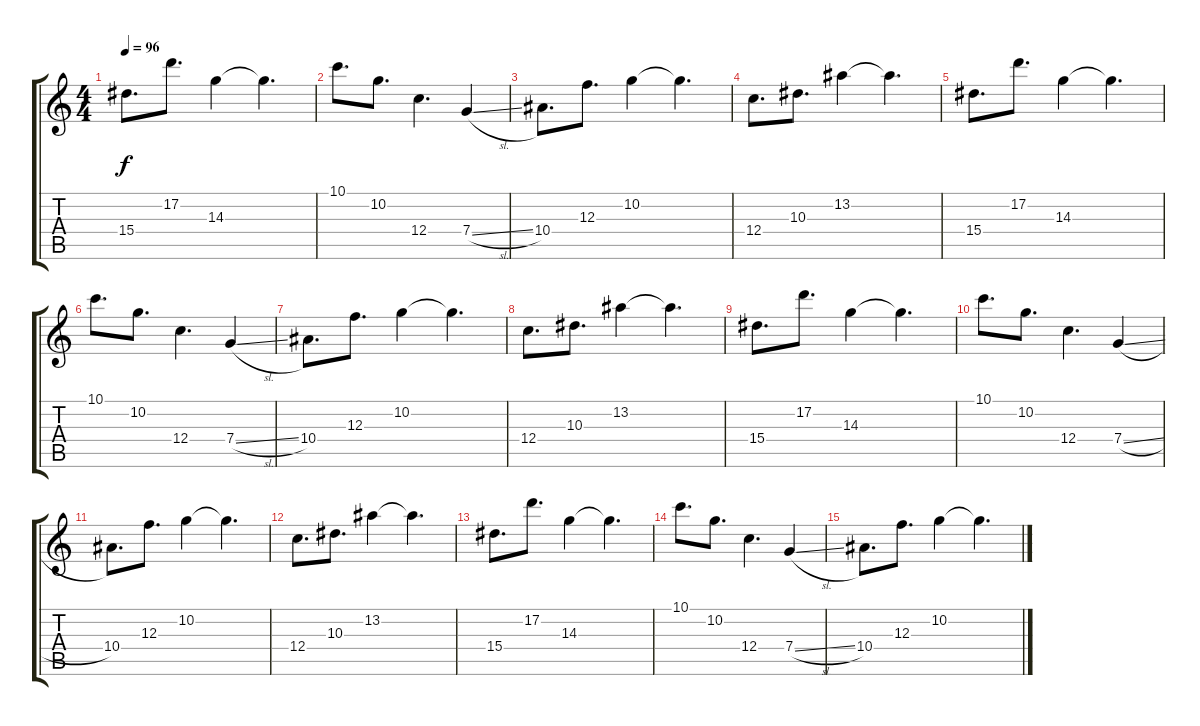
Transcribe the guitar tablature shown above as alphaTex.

\track "" {instrument overdrivenguitar}
\staff {score tabs}
\tuning (D4 A3 F3 C3 G2 C2) {hide}
\ts (4 4)
\tempo 96
\clef g2
\ks c
15.4.8{d dy f} 17.2.8{d} 14.3.4 14.3{t}.4{d} |
10.1.8{d} 10.2.8{d} 12.4.4{d} 7.4{sl}.4 |
10.4.8{d} 12.3.8{d} 10.2.4 10.2{t}.4{d} |
12.4.8{d} 10.3.8{d} 13.2.4 13.2{t}.4{d} |
15.4.8{d} 17.2.8{d} 14.3.4 14.3{t}.4{d} |
10.1.8{d} 10.2.8{d} 12.4.4{d} 7.4{sl}.4 |
10.4.8{d} 12.3.8{d} 10.2.4 10.2{t}.4{d} |
12.4.8{d} 10.3.8{d} 13.2.4 13.2{t}.4{d} |
15.4.8{d} 17.2.8{d} 14.3.4 14.3{t}.4{d} |
10.1.8{d} 10.2.8{d} 12.4.4{d} 7.4{sl}.4 |
10.4.8{d} 12.3.8{d} 10.2.4 10.2{t}.4{d} |
12.4.8{d} 10.3.8{d} 13.2.4 13.2{t}.4{d} |
15.4.8{d} 17.2.8{d} 14.3.4 14.3{t}.4{d} |
10.1.8{d} 10.2.8{d} 12.4.4{d} 7.4{sl}.4 |
10.4.8{d} 12.3.8{d} 10.2.4 10.2{t}.4{d}
